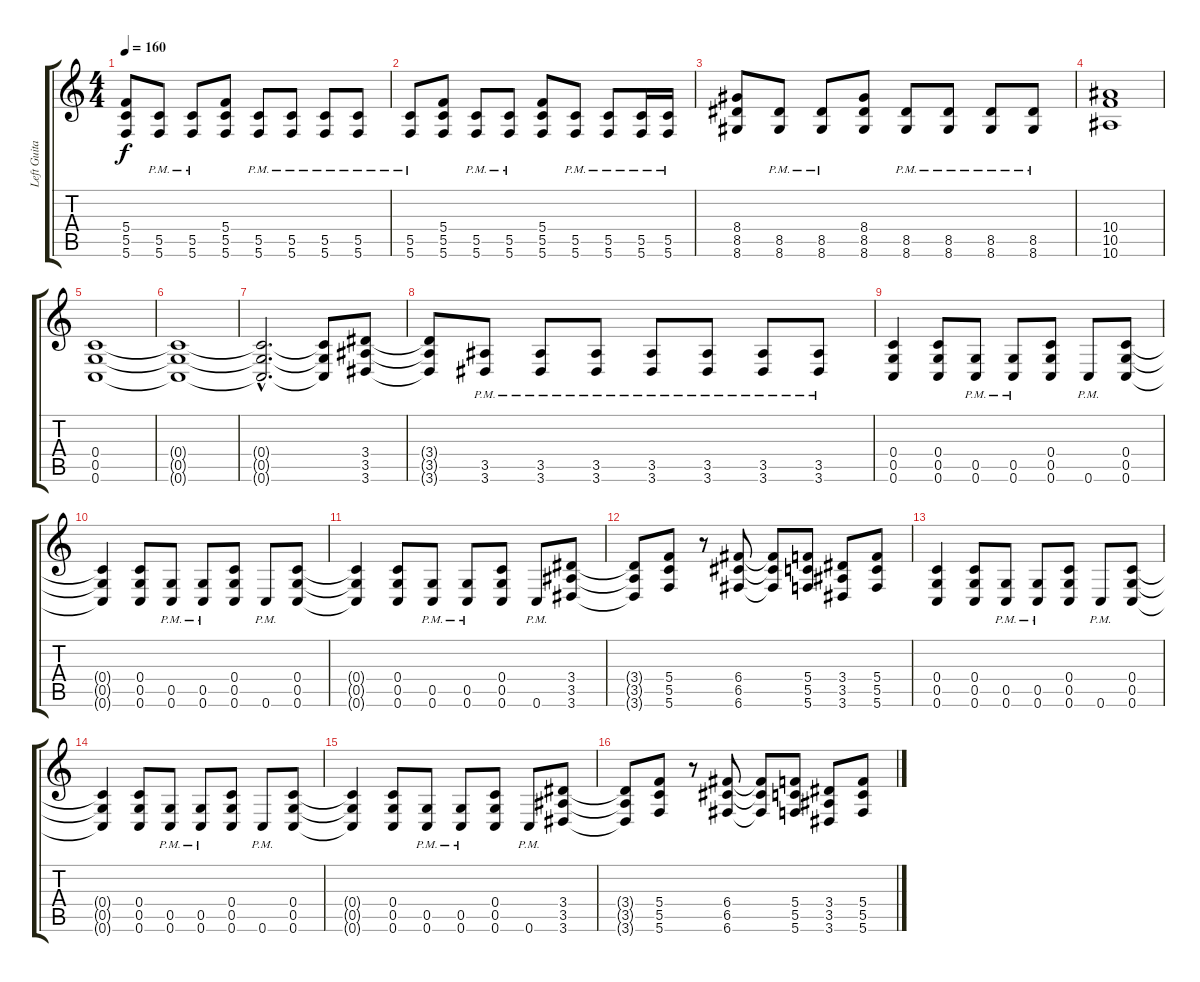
\track ("Left Guitar" "Left Guita") {instrument distortionguitar}
\staff {score tabs}
\tuning (D4 A3 F3 C3 G2 C2) {hide}
\ts (4 4)
\tempo 160
\clef g2
\ks c
(5.4 5.5 5.6).8{dy f} (5.5{pm} 5.6{pm}).8 (5.5{pm} 5.6{pm}).8 (5.4 5.5 5.6).8 (5.5{pm} 5.6{pm}).8 (5.5{pm} 5.6{pm}).8 (5.5{pm} 5.6{pm}).8 (5.5{pm} 5.6{pm}).8 |
(5.5{pm} 5.6{pm}).8 (5.4 5.5 5.6).8 (5.5{pm} 5.6{pm}).8 (5.5{pm} 5.6{pm}).8 (5.4 5.5 5.6).8 (5.5{pm} 5.6{pm}).8 (5.5{pm} 5.6{pm}).8 (5.5{pm} 5.6{pm}).16 (5.5{pm} 5.6{pm}).16 |
(8.4 8.5 8.6).8 (8.5{pm} 8.6{pm}).8 (8.5{pm} 8.6{pm}).8 (8.4 8.5 8.6).8 (8.5{pm} 8.6{pm}).8 (8.5{pm} 8.6{pm}).8 (8.5{pm} 8.6{pm}).8 (8.5{pm} 8.6{pm}).8 |
(10.4 10.5 10.6).1 |
(0.4 0.5 0.6).1 |
(0.4{t} 0.5{t} 0.6{t}).1 |
(0.4{hac t} 0.5{hac t} 0.6{hac t}).2{d} (0.4{t} 0.5{t} 0.6{t}).8 (3.4 3.5 3.6).8 |
(3.4{t} 3.5{t} 3.6{t}).8 (3.5{pm} 3.6{pm}).8 (3.5{pm} 3.6{pm}).8 (3.5{pm} 3.6{pm}).8 (3.5{pm} 3.6{pm}).8 (3.5{pm} 3.6{pm}).8 (3.5{pm} 3.6{pm}).8 (3.5{pm} 3.6{pm}).8 |
(0.4 0.5 0.6).4 (0.4 0.5 0.6).8 (0.5{pm} 0.6{pm}).8 (0.5{pm} 0.6{pm}).8 (0.4 0.5 0.6).8 0.6{pm}.8 (0.4 0.5 0.6).8 |
(0.4{t} 0.5{t} 0.6{t}).4 (0.4 0.5 0.6).8 (0.5{pm} 0.6{pm}).8 (0.5{pm} 0.6{pm}).8 (0.4 0.5 0.6).8 0.6{pm}.8 (0.4 0.5 0.6).8 |
(0.4{t} 0.5{t} 0.6{t}).4 (0.4 0.5 0.6).8 (0.5{pm} 0.6{pm}).8 (0.5{pm} 0.6{pm}).8 (0.4 0.5 0.6).8 0.6{pm}.8 (3.4 3.5 3.6).8 |
(3.4{t} 3.5{t} 3.6{t}).8 (5.4 5.5 5.6).8 r.8 (6.4 6.5 6.6).8 (6.4{t} 6.5{t} 6.6{t}).8 (5.4 5.5 5.6).8 (3.4 3.5 3.6).8 (5.4 5.5 5.6).8 |
(0.4 0.5 0.6).4 (0.4 0.5 0.6).8 (0.5{pm} 0.6{pm}).8 (0.5{pm} 0.6{pm}).8 (0.4 0.5 0.6).8 0.6{pm}.8 (0.4 0.5 0.6).8 |
(0.4{t} 0.5{t} 0.6{t}).4 (0.4 0.5 0.6).8 (0.5{pm} 0.6{pm}).8 (0.5{pm} 0.6{pm}).8 (0.4 0.5 0.6).8 0.6{pm}.8 (0.4 0.5 0.6).8 |
(0.4{t} 0.5{t} 0.6{t}).4 (0.4 0.5 0.6).8 (0.5{pm} 0.6{pm}).8 (0.5{pm} 0.6{pm}).8 (0.4 0.5 0.6).8 0.6{pm}.8 (3.4 3.5 3.6).8 |
(3.4{t} 3.5{t} 3.6{t}).8 (5.4 5.5 5.6).8 r.8 (6.4 6.5 6.6).8 (6.4{t} 6.5{t} 6.6{t}).8 (5.4 5.5 5.6).8 (3.4 3.5 3.6).8 (5.4 5.5 5.6).8
